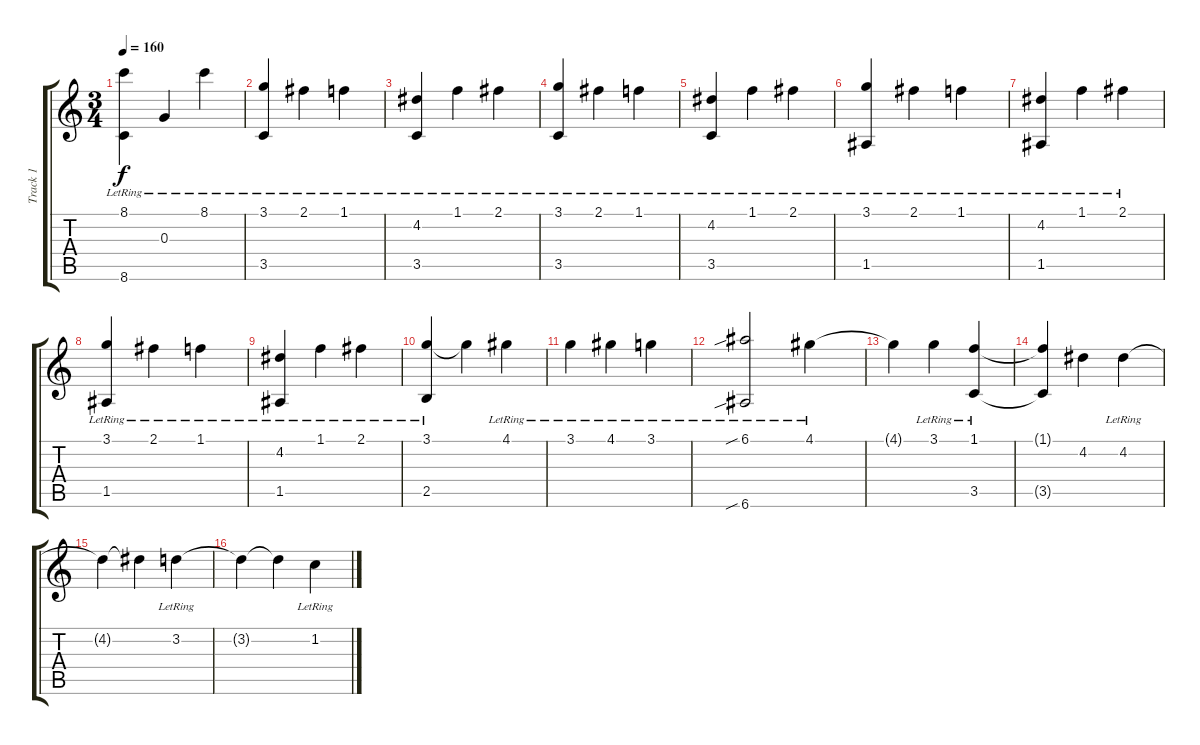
\track ("Track 1" "Track 1") {instrument acousticguitarsteel}
\staff {score tabs}
\tuning (E4 B3 G3 D3 A2 E2) {hide}
\ts (3 4)
\tempo 160
\clef g2
\ks c
(8.1{lr} 8.6{lr}).4{dy f} 0.3{lr}.4 8.1{lr}.4 |
(3.1{lr} 3.5{lr}).4 2.1{lr}.4 1.1{lr}.4 |
(4.2{lr} 3.5{lr}).4 1.1{lr}.4 2.1{lr}.4 |
(3.1{lr} 3.5{lr}).4 2.1{lr}.4 1.1{lr}.4 |
(4.2{lr} 3.5{lr}).4 1.1{lr}.4 2.1{lr}.4 |
(3.1{lr} 1.5{lr}).4 2.1{lr}.4 1.1{lr}.4 |
(4.2{lr} 1.5{lr}).4 1.1{lr}.4 2.1{lr}.4 |
(3.1{lr} 1.5{lr}).4 2.1{lr}.4 1.1{lr}.4 |
(4.2{lr} 1.5{lr}).4 1.1{lr}.4 2.1{lr}.4 |
(3.1{lr} 2.5{lr}).4 3.1{t}.4 4.1{lr}.4 |
3.1{lr}.4 4.1{lr}.4 3.1{lr}.4 |
(6.1{sib lr} 6.6{sib lr}).2 4.1{lr}.4 |
4.1{t}.4 3.1{lr}.4 (1.1{lr} 3.5{lr}).4 |
(1.1{t} 3.5{t}).4 4.2.4 4.2{lr}.4 |
4.2{t}.4 4.2{t}.4 3.2{lr}.4 |
3.2{t}.4 3.2{t}.4 1.2{lr}.4
